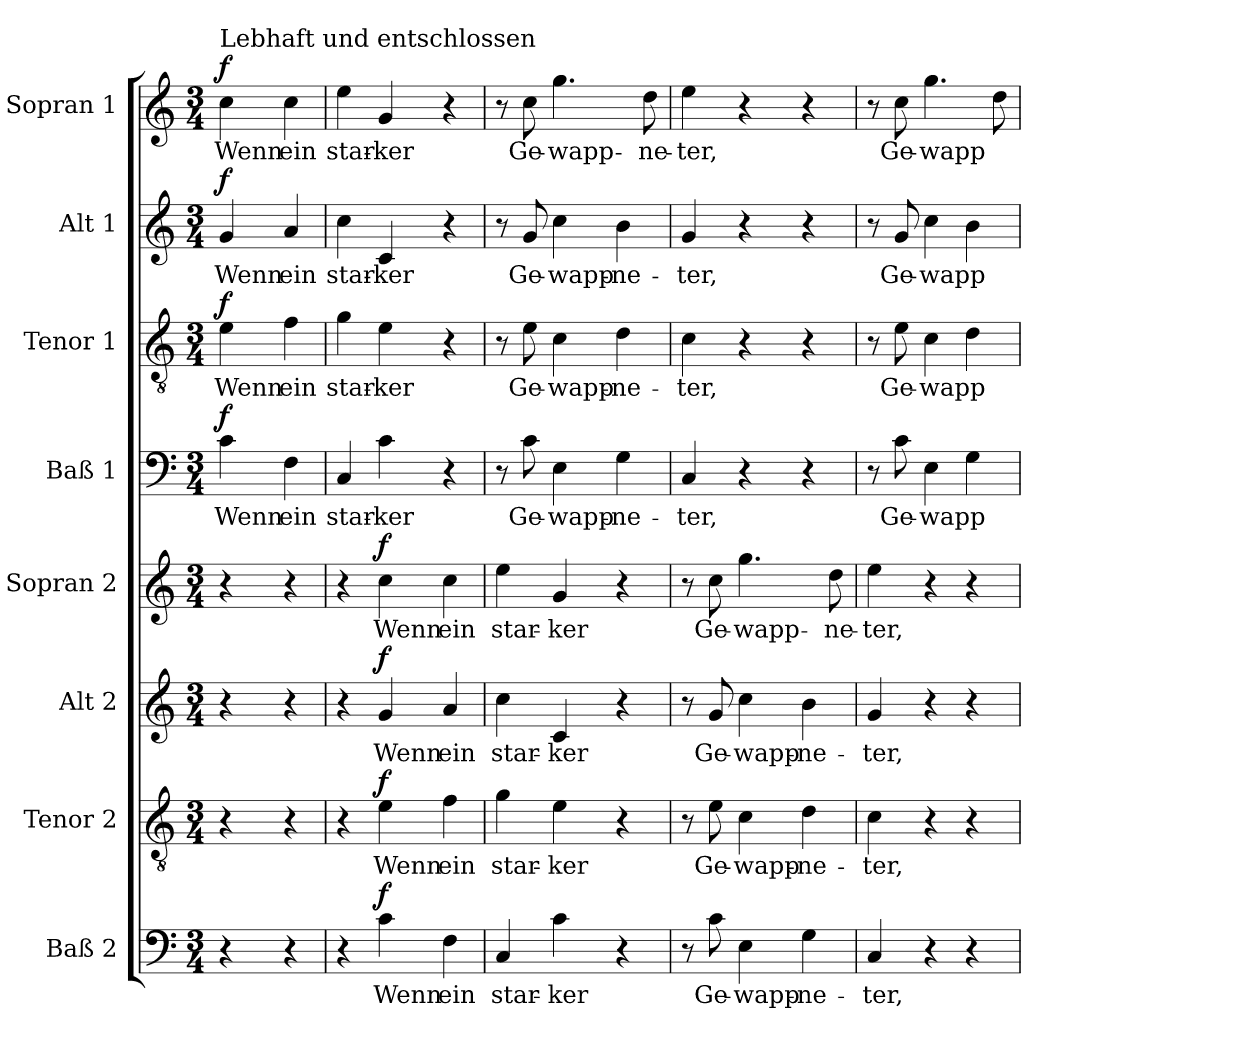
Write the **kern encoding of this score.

**kern	**text	**dynam	**kern	**text	**dynam	**kern	**text	**dynam	**kern	**text	**dynam	**kern	**text	**dynam	**kern	**text	**dynam	**kern	**text	**dynam	**kern	**text	**dynam
*part8	*part8	*part8	*part7	*part7	*part7	*part6	*part6	*part6	*part5	*part5	*part5	*part4	*part4	*part4	*part3	*part3	*part3	*part2	*part2	*part2	*part1	*part1	*part1
*staff8	*staff8	*staff8	*staff7	*staff7	*staff7	*staff6	*staff6	*staff6	*staff5	*staff5	*staff5	*staff4	*staff4	*staff4	*staff3	*staff3	*staff3	*staff2	*staff2	*staff2	*staff1	*staff1	*staff1
*I"Baß 2	*	*	*I"Tenor 2	*	*	*I"Alt 2	*	*	*I"Sopran 2	*	*	*I"Baß 1	*	*	*I"Tenor 1	*	*	*I"Alt 1	*	*	*I"Sopran 1	*	*
*I'B 2	*	*	*I'T 2	*	*	*I'A 2	*	*	*I'S 2	*	*	*I'B 1	*	*	*I'T. 1	*	*	*I'A 1	*	*	*I'S 1	*	*
*clefF4	*	*	*clefGv2	*	*	*clefG2	*	*	*clefG2	*	*	*clefF4	*	*	*clefGv2	*	*	*clefG2	*	*	*clefG2	*	*
*k[]	*	*	*k[]	*	*	*k[]	*	*	*k[]	*	*	*k[]	*	*	*k[]	*	*	*k[]	*	*	*k[]	*	*
*M3/4	*	*	*M3/4	*	*	*M3/4	*	*	*M3/4	*	*	*M3/4	*	*	*M3/4	*	*	*M3/4	*	*	*M3/4	*	*
=1	=1	=1	=1	=1	=1	=1	=1	=1	=1	=1	=1	=1	=1	=1	=1	=1	=1	=1	=1	=1	=1	=1	=1
!	!	!	!	!	!	!	!	!	!	!	!	!	!	!	!	!	!	!	!	!	!LO:TX:a:t=Lebhaft und entschlossen	!	!
!	!	!	!	!	!	!	!	!	!	!	!	!	!LO:LY:b	!LO:DY:b	!	!LO:LY:b	!LO:DY:b	!	!LO:LY:b	!LO:DY:b	!	!LO:LY:b	!LO:DY:b
4r	.	.	4r	.	.	4r	.	.	4r	.	.	4c\	Wenn	f	4e\	Wenn	f	4g/	Wenn	f	4cc\	Wenn	f
!	!	!	!	!	!	!	!	!	!	!	!	!	!LO:LY:b	!	!	!LO:LY:b	!	!	!LO:LY:b	!	!	!LO:LY:b	!
4r	.	.	4r	.	.	4r	.	.	4r	.	.	4F\	ein	.	4f\	ein	.	4a/	ein	.	4cc\	ein	.
=2	=2	=2	=2	=2	=2	=2	=2	=2	=2	=2	=2	=2	=2	=2	=2	=2	=2	=2	=2	=2	=2	=2	=2
!	!	!	!	!	!	!	!	!	!	!	!	!	!LO:LY:b	!	!	!LO:LY:b	!	!	!LO:LY:b	!	!	!LO:LY:b	!
4r	.	.	4r	.	.	4r	.	.	4r	.	.	4C/	star-	.	4g\	star-	.	4cc\	star-	.	4ee\	star-	.
!	!LO:LY:b	!LO:DY:b	!	!LO:LY:b	!LO:DY:b	!	!LO:LY:b	!LO:DY:b	!	!LO:LY:b	!LO:DY:b	!	!LO:LY:b	!	!	!LO:LY:b	!	!	!LO:LY:b	!	!	!LO:LY:b	!
4c\	Wenn	f	4e\	Wenn	f	4g/	Wenn	f	4cc\	Wenn	f	4c\	ker	.	4e\	ker	.	4c/	ker	.	4g/	ker	.
!	!LO:LY:b	!	!	!LO:LY:b	!	!	!LO:LY:b	!	!	!LO:LY:b	!	!	!	!	!	!	!	!	!	!	!	!	!
4F\	ein	.	4f\	ein	.	4a/	ein	.	4cc\	ein	.	4r	.	.	4r	.	.	4r	.	.	4r	.	.
=3	=3	=3	=3	=3	=3	=3	=3	=3	=3	=3	=3	=3	=3	=3	=3	=3	=3	=3	=3	=3	=3	=3	=3
!	!LO:LY:b	!	!	!LO:LY:b	!	!	!LO:LY:b	!	!	!LO:LY:b	!	!	!	!	!	!	!	!	!	!	!	!	!
4C/	star-	.	4g\	star-	.	4cc\	star-	.	4ee\	star-	.	8r	.	.	8r	.	.	8r	.	.	8r	.	.
!	!	!	!	!	!	!	!	!	!	!	!	!	!LO:LY:b	!	!	!LO:LY:b	!	!	!LO:LY:b	!	!	!LO:LY:b	!
.	.	.	.	.	.	.	.	.	.	.	.	8c\	Ge-	.	8e\	Ge-	.	8g/	Ge-	.	8cc\	Ge-	.
!	!LO:LY:b	!	!	!LO:LY:b	!	!	!LO:LY:b	!	!	!LO:LY:b	!	!	!LO:LY:b	!	!	!LO:LY:b	!	!	!LO:LY:b	!	!	!LO:LY:b	!
4c\	ker	.	4e\	ker	.	4c/	ker	.	4g/	ker	.	4E\	wapp-	.	4c\	wapp-	.	4cc\	wapp-	.	4.gg\	wapp-	.
!	!	!	!	!	!	!	!	!	!	!	!	!	!LO:LY:b	!	!	!LO:LY:b	!	!	!LO:LY:b	!	!	!	!
4r	.	.	4r	.	.	4r	.	.	4r	.	.	4G\	ne-	.	4d\	ne-	.	4b\	ne-	.	.	.	.
!	!	!	!	!	!	!	!	!	!	!	!	!	!	!	!	!	!	!	!	!	!	!LO:LY:b	!
.	.	.	.	.	.	.	.	.	.	.	.	.	.	.	.	.	.	.	.	.	8dd\	ne-	.
=4	=4	=4	=4	=4	=4	=4	=4	=4	=4	=4	=4	=4	=4	=4	=4	=4	=4	=4	=4	=4	=4	=4	=4
!	!	!	!	!	!	!	!	!	!	!	!	!	!LO:LY:b	!	!	!LO:LY:b	!	!	!LO:LY:b	!	!	!LO:LY:b	!
8r	.	.	8r	.	.	8r	.	.	8r	.	.	4C/	ter,	.	4c\	ter,	.	4g/	ter,	.	4ee\	ter,	.
!	!LO:LY:b	!	!	!LO:LY:b	!	!	!LO:LY:b	!	!	!LO:LY:b	!	!	!	!	!	!	!	!	!	!	!	!	!
8c\	Ge-	.	8e\	Ge-	.	8g/	Ge-	.	8cc\	Ge-	.	.	.	.	.	.	.	.	.	.	.	.	.
!	!LO:LY:b	!	!	!LO:LY:b	!	!	!LO:LY:b	!	!	!LO:LY:b	!	!	!	!	!	!	!	!	!	!	!	!	!
4E\	wapp-	.	4c\	wapp-	.	4cc\	wapp-	.	4.gg\	wapp-	.	4r	.	.	4r	.	.	4r	.	.	4r	.	.
!	!LO:LY:b	!	!	!LO:LY:b	!	!	!LO:LY:b	!	!	!	!	!	!	!	!	!	!	!	!	!	!	!	!
4G\	ne-	.	4d\	ne-	.	4b\	ne-	.	.	.	.	4r	.	.	4r	.	.	4r	.	.	4r	.	.
!	!	!	!	!	!	!	!	!	!	!LO:LY:b	!	!	!	!	!	!	!	!	!	!	!	!	!
.	.	.	.	.	.	.	.	.	8dd\	ne-	.	.	.	.	.	.	.	.	.	.	.	.	.
=5	=5	=5	=5	=5	=5	=5	=5	=5	=5	=5	=5	=5	=5	=5	=5	=5	=5	=5	=5	=5	=5	=5	=5
!	!LO:LY:b	!	!	!LO:LY:b	!	!	!LO:LY:b	!	!	!LO:LY:b	!	!	!	!	!	!	!	!	!	!	!	!	!
4C/	ter,	.	4c\	ter,	.	4g/	ter,	.	4ee\	ter,	.	8r	.	.	8r	.	.	8r	.	.	8r	.	.
!	!	!	!	!	!	!	!	!	!	!	!	!	!LO:LY:b	!	!	!LO:LY:b	!	!	!LO:LY:b	!	!	!LO:LY:b	!
.	.	.	.	.	.	.	.	.	.	.	.	8c\	Ge-	.	8e\	Ge-	.	8g/	Ge-	.	8cc\	Ge-	.
!	!	!	!	!	!	!	!	!	!	!	!	!	!LO:LY:b	!	!	!LO:LY:b	!	!	!LO:LY:b	!	!	!LO:LY:b	!
4r	.	.	4r	.	.	4r	.	.	4r	.	.	4E\	wapp	.	4c\	wapp	.	4cc\	wapp	.	4.gg\	wapp	.
4r	.	.	4r	.	.	4r	.	.	4r	.	.	4G\	.	.	4d\	.	.	4b\	.	.	.	.	.
.	.	.	.	.	.	.	.	.	.	.	.	.	.	.	.	.	.	.	.	.	8dd\	.	.
=	=	=	=	=	=	=	=	=	=	=	=	=	=	=	=	=	=	=	=	=	=	=	=
*-	*-	*-	*-	*-	*-	*-	*-	*-	*-	*-	*-	*-	*-	*-	*-	*-	*-	*-	*-	*-	*-	*-	*-
